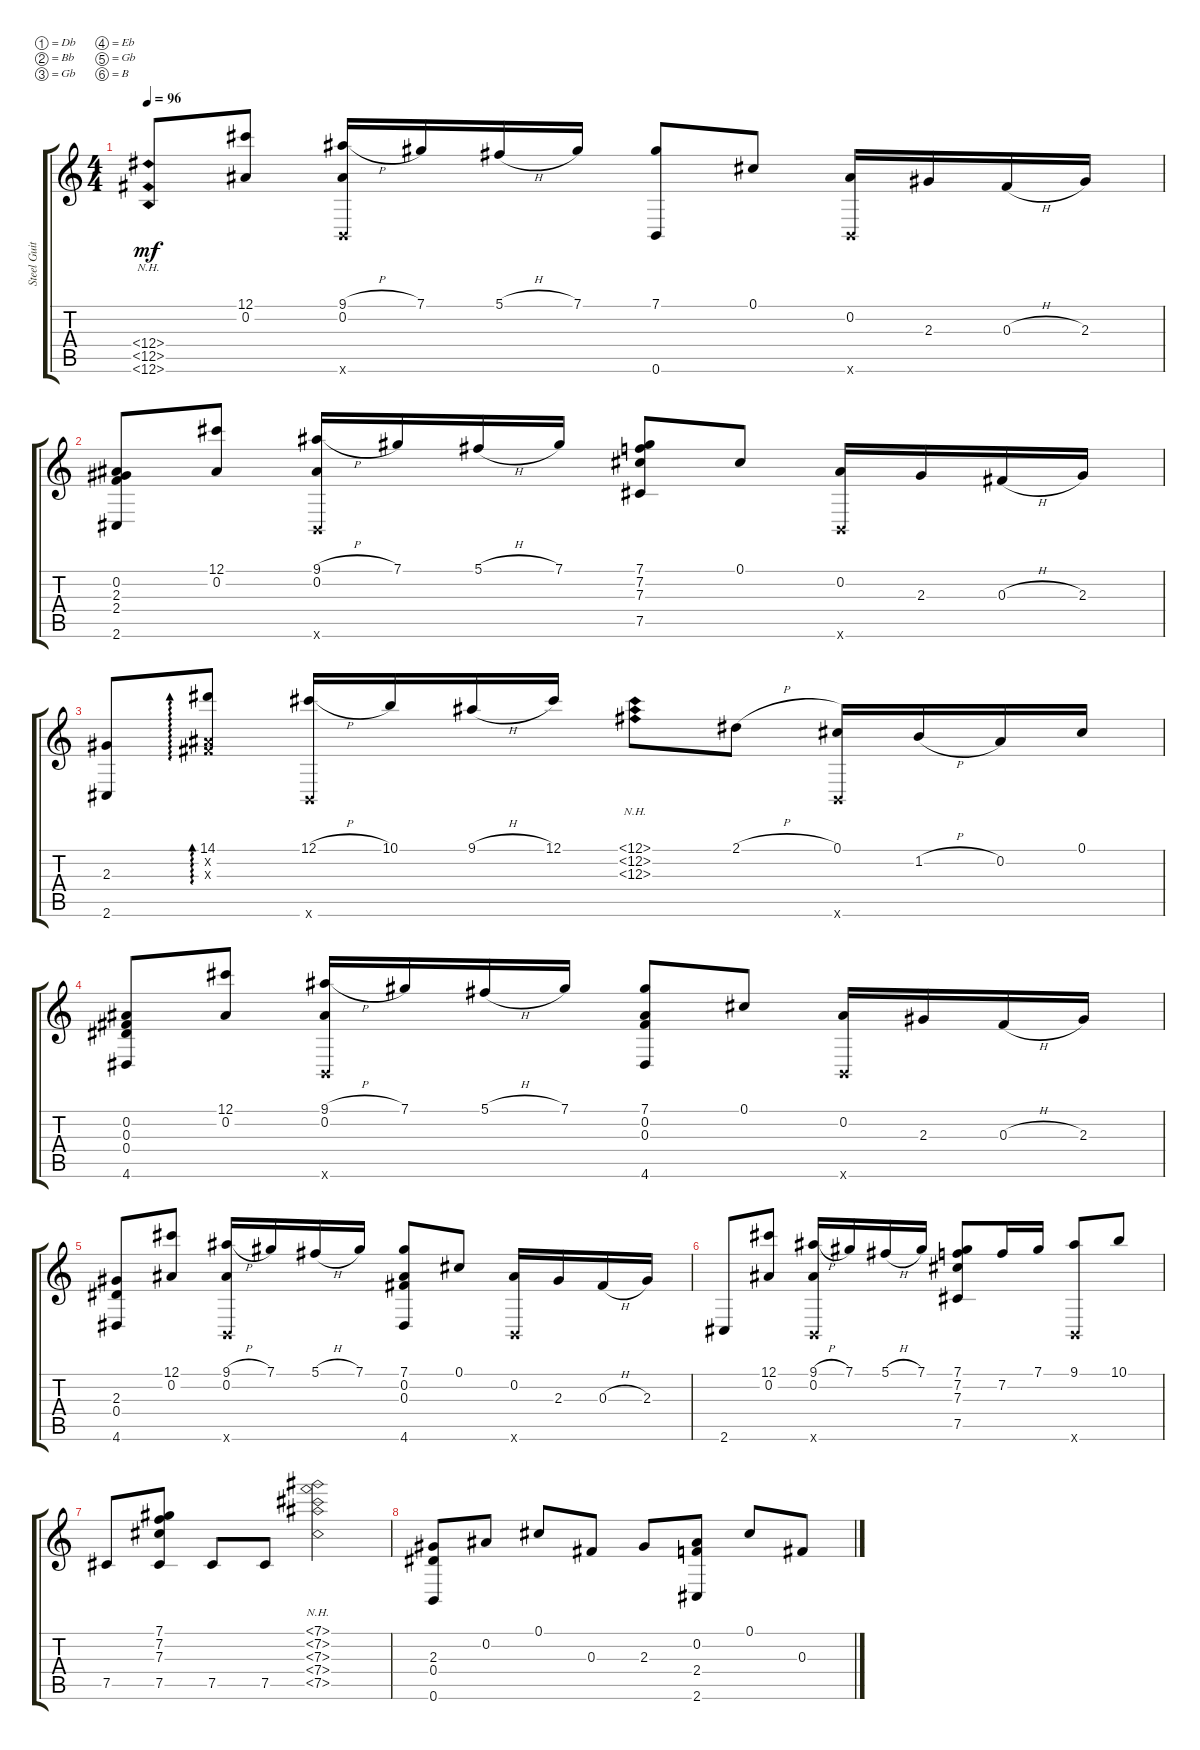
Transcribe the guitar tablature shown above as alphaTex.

\defaultSystemsLayout 4
\bracketExtendMode groupsimilarinstruments
\otherSystemsTrackNameOrientation horizontal
\track ("Steel Guitar" "Steel Guit") {instrument acousticguitarsteel}
\staff {score tabs}
\tuning (Db4 Bb3 Gb3 Eb3 Gb2 B1)
\ts (4 4)
\tempo 96
\clef g2
\ks c
(12.6{nh} 12.5{nh acc #} 12.4{nh acc #}).8{dy mf beam Up} (12.1{acc #} 0.2{acc #}).8{beam Up} (9.1{h acc #} 0.2{acc #} 0.6{x}).16{beam Up} 7.1{acc #}.16{beam Up} 5.1{h acc #}.16{beam Up} 7.1{acc #}.16{beam Up} (7.1{acc #} 0.6).8{beam Up} 0.1{acc #}.8{beam Up} (0.2{acc #} 0.6{x}).16{beam Up} 2.3{acc #}.16{beam Up} 0.3{h acc #}.16{beam Up} 2.3{acc #}.16{beam Up} |
(2.3{acc #} 2.4 0.2{acc #} 2.6{acc #}).8{beam Up} (12.1{acc #} 0.2{acc #}).8{beam Up} (9.1{h acc #} 0.2{acc #} 0.6{x}).16{beam Up} 7.1{acc #}.16{beam Up} 5.1{h acc #}.16{beam Up} 7.1{acc #}.16{beam Up} (7.1{acc #} 7.3{acc #} 7.2 7.5{acc #}).8{beam Up} 0.1{acc #}.8{beam Up} (0.2{acc #} 0.6{x}).16{beam Up} 2.3{acc #}.16{beam Up} 0.3{h acc #}.16{beam Up} 2.3{acc #}.16{beam Up} |
(2.6{acc #} 2.3{acc #}).8{beam Up} (0.3{x acc #} 0.2{x acc #} 14.1{acc #}).8{ad 0 beam Up} (12.1{h acc #} 0.6{x}).16{beam Up} 10.1.16{beam Up} 9.1{h acc #}.16{beam Up} 12.1{acc #}.16{beam Up} (12.3{nh acc #} 12.2{nh acc #} 12.1{nh acc #}).8{beam Down} 2.1{h acc #}.8{beam Down} (0.1{acc #} 0.6{x}).16{beam Up} 1.2{h}.16{beam Up} 0.2{acc #}.16{beam Up} 0.1{acc #}.16{beam Up} |
(0.3{acc #} 0.4{acc #} 0.2{acc #} 4.6{acc #}).8{beam Up} (12.1{acc #} 0.2{acc #}).8{beam Up} (9.1{h acc #} 0.2{acc #} 0.6{x}).16{beam Up} 7.1{acc #}.16{beam Up} 5.1{h acc #}.16{beam Up} 7.1{acc #}.16{beam Up} (7.1{acc #} 0.3{acc #} 0.2{acc #} 4.6{acc #}).8{beam Up} 0.1{acc #}.8{beam Up} (0.2{acc #} 0.6{x}).16{beam Up} 2.3{acc #}.16{beam Up} 0.3{h acc #}.16{beam Up} 2.3{acc #}.16{beam Up} |
(2.3{acc #} 0.4{acc #} 4.6{acc #}).8{beam Up} (12.1{acc #} 0.2{acc #}).8{beam Up} (9.1{h acc #} 0.2{acc #} 0.6{x}).16{beam Up} 7.1{acc #}.16{beam Up} 5.1{h acc #}.16{beam Up} 7.1{acc #}.16{beam Up} (7.1{acc #} 0.3{acc #} 0.2{acc #} 4.6{acc #}).8{beam Up} 0.1{acc #}.8{beam Up} (0.2{acc #} 0.6{x}).16{beam Up} 2.3{acc #}.16{beam Up} 0.3{h acc #}.16{beam Up} 2.3{acc #}.16{beam Up} |
2.6{acc #}.8{beam Up} (12.1{acc #} 0.2{acc #}).8{beam Up} (9.1{h acc #} 0.2{acc #} 0.6{x}).16{beam Up} 7.1{acc #}.16{beam Up} 5.1{h acc #}.16{beam Up} 7.1{acc #}.16{beam Up} (7.1{acc #} 7.3{acc #} 7.2 7.5{acc #}).8{beam Up} 7.2.16{beam Up} 7.1{acc #}.16{beam Up} (9.1{acc #} 0.6{x}).8{beam Up} 10.1.8{beam Up} |
7.5{acc #}.8{beam Up} (7.3{acc #} 7.2 7.1{acc #} 7.5{acc #}).8{beam Up} 7.5{acc #}.8{beam Up} 7.5{acc #}.8{beam Up} (7.5{nh acc #} 7.4{nh acc #} 7.3{nh acc #} 7.2{nh} 7.1{nh acc #}).2{beam Down} |
(0.6 2.3{acc #} 0.4{acc #}).8{beam Up} 0.2{acc #}.8{beam Up} 0.1{acc #}.8{beam Up} 0.3{acc #}.8{beam Up} 2.3{acc #}.8{beam Up} (2.6{acc #} 2.4 0.2{acc #}).8{beam Up} 0.1{acc #}.8{beam Up} 0.3{acc #}.8{beam Up}
